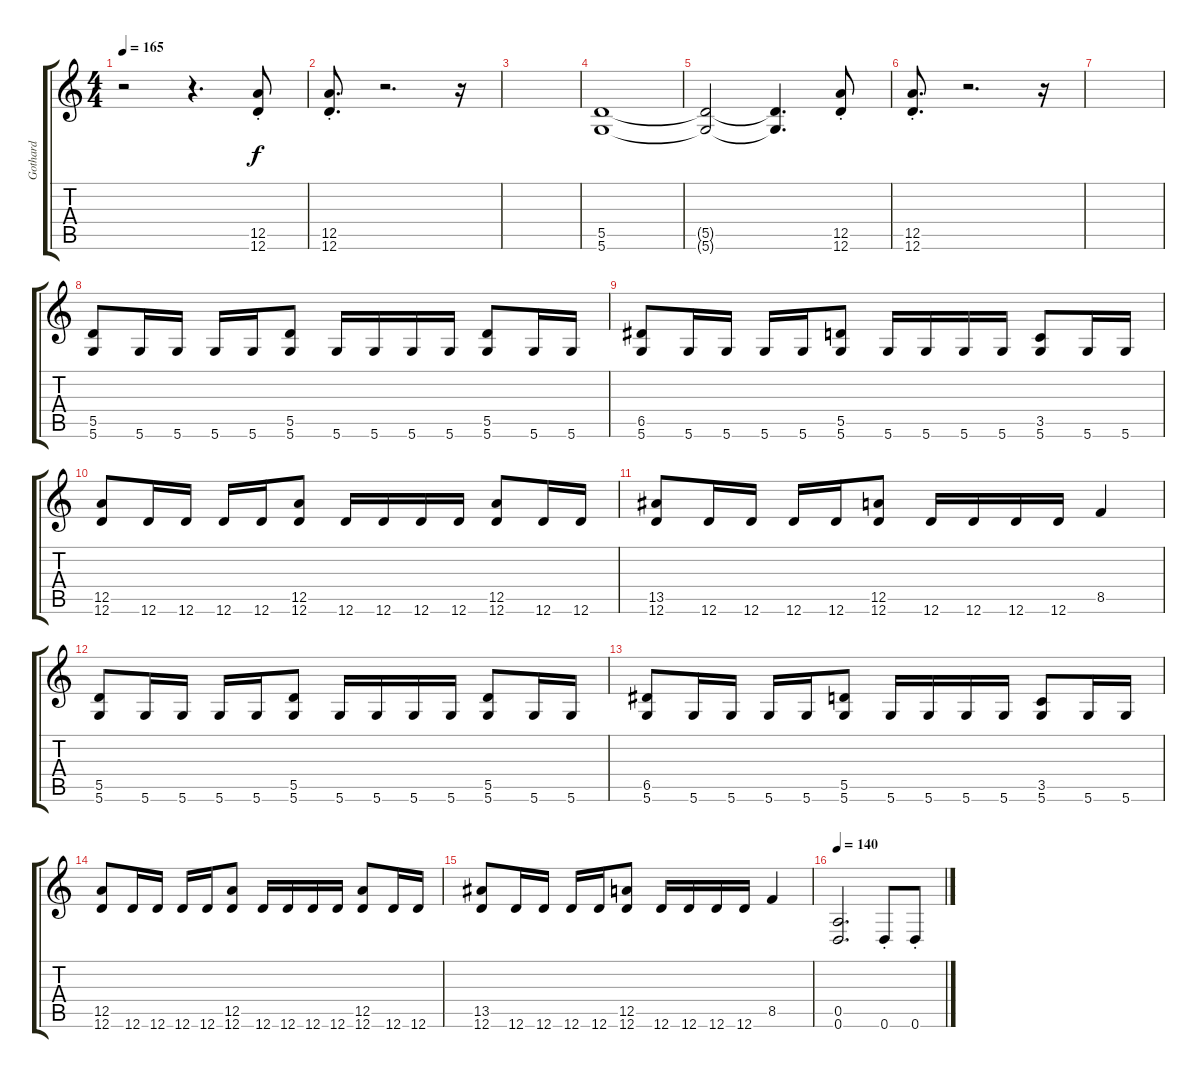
\track ("Gothard" "Gothard") {instrument overdrivenguitar}
\staff {score tabs}
\tuning (E4 B3 G3 D3 A2 D2) {hide}
\ts (4 4)
\tempo 165
\clef g2
\ks c
r.2{dy f} r.4{d} (12.5{st} 12.6{st}).8 |
(12.5{st} 12.6{st}).8{d} r.2{d} r.16 |
|
(5.5 5.6).1 |
(5.5{t} 5.6{t}).2 (5.5{t} 5.6{t}).4{d} (12.5{st} 12.6{st}).8 |
(12.5{st} 12.6{st}).8{d} r.2{d} r.16 |
|
(5.5 5.6).8{volume 14} 5.6.16 5.6.16 5.6.16 5.6.16 (5.5 5.6).8 5.6.16 5.6.16 5.6.16 5.6.16 (5.5 5.6).8 5.6.16 5.6.16 |
(6.5 5.6).8 5.6.16 5.6.16 5.6.16 5.6.16 (5.5 5.6).8 5.6.16 5.6.16 5.6.16 5.6.16 (3.5 5.6).8 5.6.16 5.6.16 |
(12.5 12.6).8 12.6.16 12.6.16 12.6.16 12.6.16 (12.5 12.6).8 12.6.16 12.6.16 12.6.16 12.6.16 (12.5 12.6).8 12.6.16 12.6.16 |
(13.5 12.6).8 12.6.16 12.6.16 12.6.16 12.6.16 (12.5 12.6).8 12.6.16 12.6.16 12.6.16 12.6.16 8.5.4 |
(5.5 5.6).8 5.6.16 5.6.16 5.6.16 5.6.16 (5.5 5.6).8 5.6.16 5.6.16 5.6.16 5.6.16 (5.5 5.6).8 5.6.16 5.6.16 |
(6.5 5.6).8 5.6.16 5.6.16 5.6.16 5.6.16 (5.5 5.6).8 5.6.16 5.6.16 5.6.16 5.6.16 (3.5 5.6).8 5.6.16 5.6.16 |
(12.5 12.6).8 12.6.16 12.6.16 12.6.16 12.6.16 (12.5 12.6).8 12.6.16 12.6.16 12.6.16 12.6.16 (12.5 12.6).8 12.6.16 12.6.16 |
(13.5 12.6).8 12.6.16 12.6.16 12.6.16 12.6.16 (12.5 12.6).8 12.6.16 12.6.16 12.6.16 12.6.16 8.5.4 |
\tempo 140
(0.5 0.6).2{d volume 14} 0.6{st}.8 0.6{st}.8
